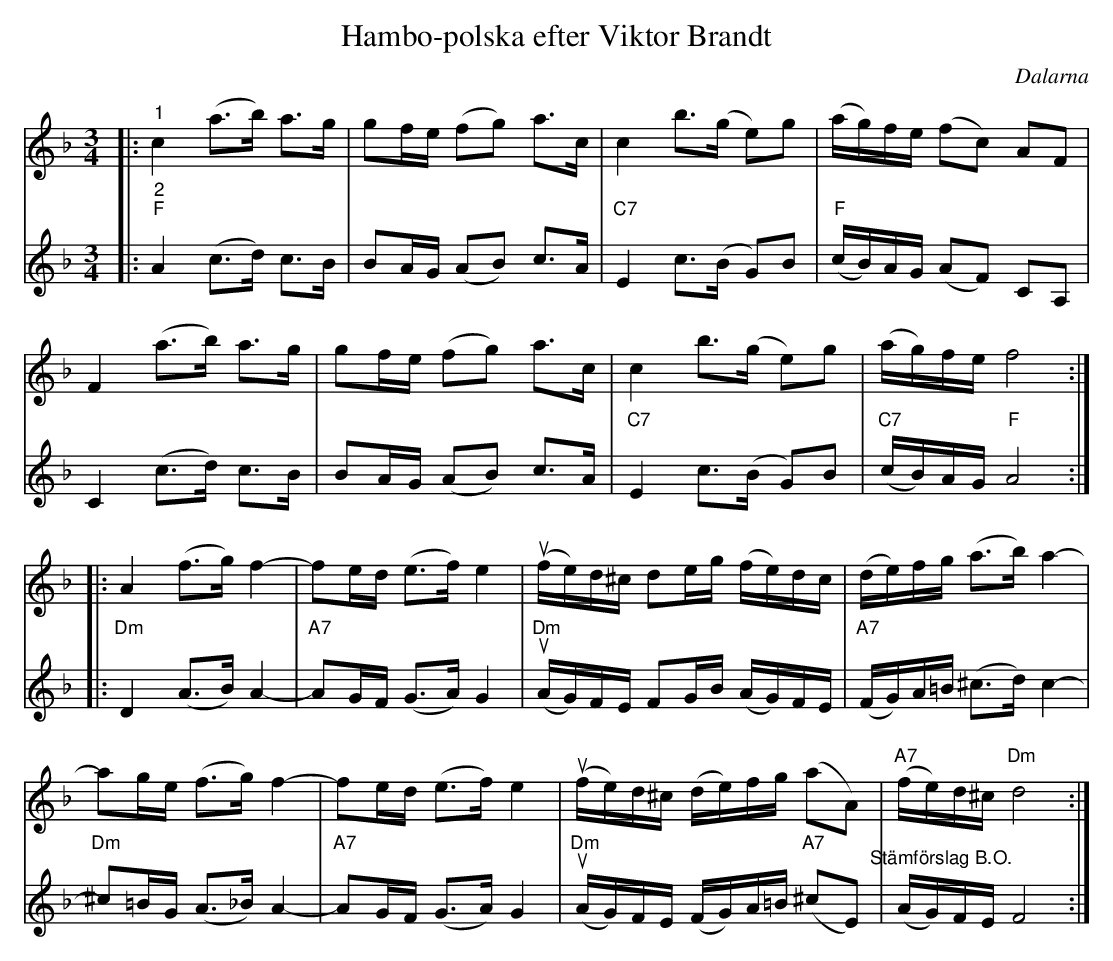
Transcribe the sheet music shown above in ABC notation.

X:1
T:Hambo-polska efter Viktor Brandt
O:Dalarna
L:1/8
M:3/4
K:F
V:1
|:"^1" c2 (a>b) a>g | gf/e/ (fg) a>c | c2 b>(g e)g | (a/g/)f/e/ (fc) AF |
F2 (a>b) a>g | gf/e/ (fg) a>c | c2 b>(g e)g | (a/g/)f/e/ f4 ::
A2 (f>g) f2- | fe/d/ (e>f) e2 | u (f/e/)d/^c/ de/g/ (f/e/)d/c/ | (d/e/)f/g/ (a>b) a2- |
ag/e/ (f>g) f2- | fe/d/ (e>f) e2 | u (f/e/)d/^c/ (d/e/)f/g/ (aA) |"A7" (f/e/)d/^c/"Dm" d4 :|
V:2
|:"^2""F" A2 (c>d) c>B | BA/G/ (AB) c>A |"C7" E2 c>(B G)B |"F" (c/B/)A/G/ (AF) CA, |
C2 (c>d) c>B | BA/G/ (AB) c>A |"C7" E2 c>(B G)B |"C7" (c/B/)A/G/"F" A4 ::
"Dm" D2 (A>B) A2- | "A7" AG/F/ (G>A) G2 |"Dm"u (A/G/)F/E/ FG/B/ (A/G/)F/E/ |"A7" (F/G/)A/=B/ (^c>d) c2- |
"Dm" ^c=B/G/ (A>_B) A2- |"A7" AG/F/ (G>A) G2 | "Dm"u (A/G/)F/E/ (F/G/)A/=B/"A7" (^cE)"^Stämförslag B.O." | (A/G/)F/E/ F4 :|
